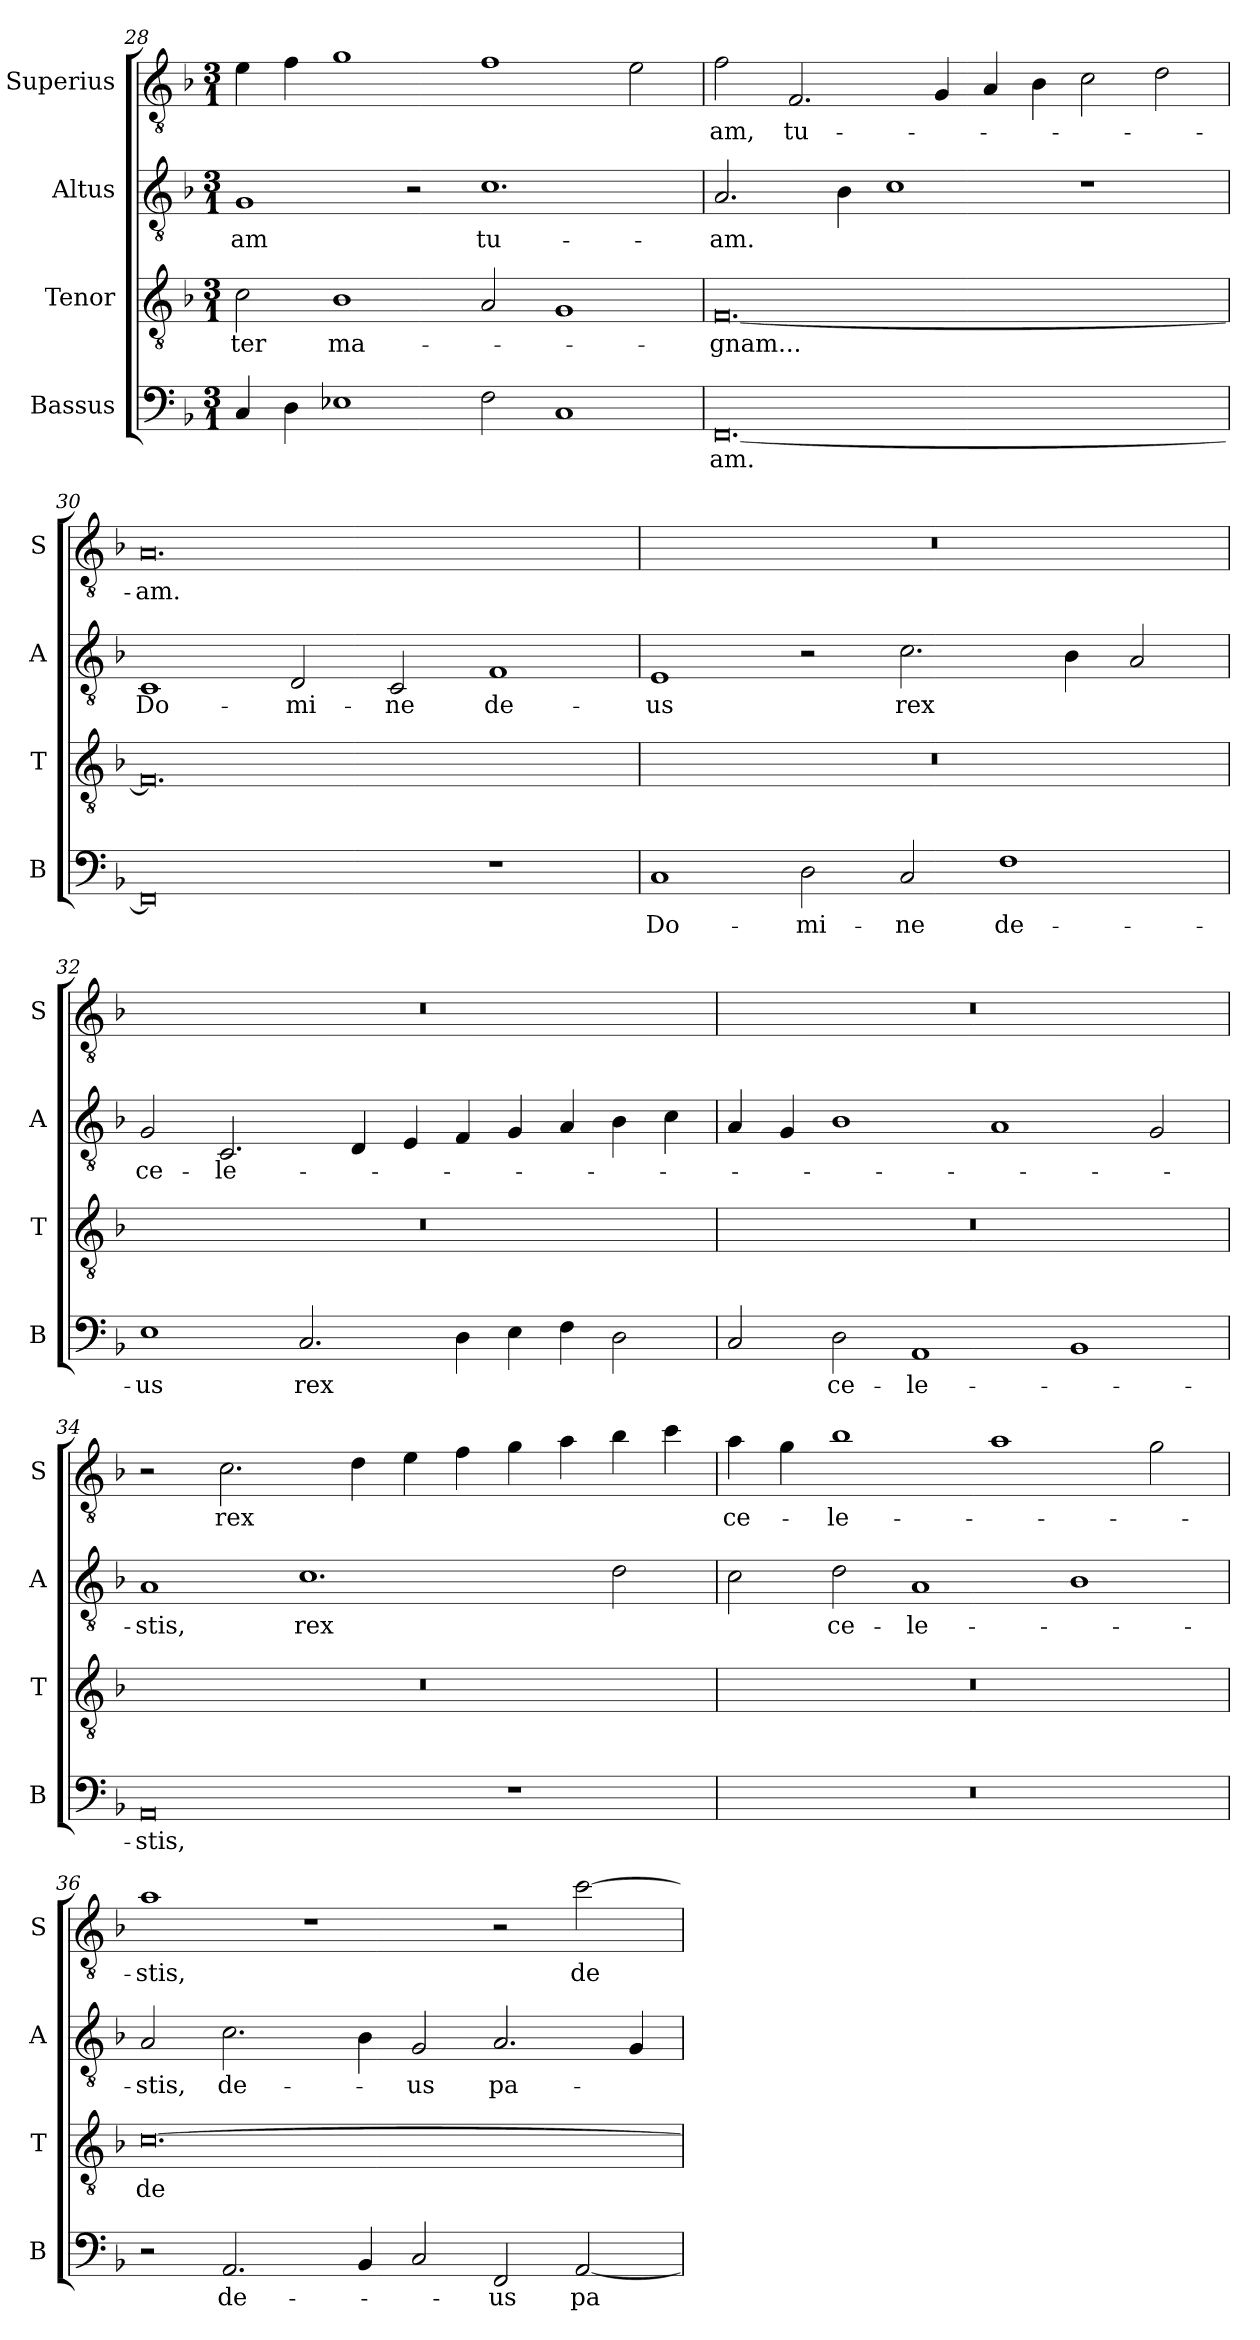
**kern	**text	**kern	**text	**kern	**text	**kern	**text
*part4	*part4	*part3	*part3	*part2	*part2	*part1	*part1
*staff4	*staff4	*staff3	*staff3	*staff2	*staff2	*staff1	*staff1
*I"Bassus	*	*I"Tenor	*	*I"Altus	*	*I"Superius	*
*I'B	*	*I'T	*	*I'A	*	*I'S	*
*clefF4	*	*clefGv2	*	*clefGv2	*	*clefGv2	*
*k[b-]	*	*k[b-]	*	*k[b-]	*	*k[b-]	*
*M3/1	*	*M3/1	*	*M3/1	*	*M3/1	*
=28	=28	=28	=28	=28	=28	=28	=28
4C	.	2c	-ter	1G	-am	4e	.
4D	.	.	.	.	.	4f	.
1E-X	.	1B-	ma-	.	.	1g	.
.	.	.	.	2r	.	.	.
2F	.	2A	.	1.c	tu-	1f	.
1C	.	1G	.	.	.	.	.
.	.	.	.	.	.	2e	.
=29	=29	=29	=29	=29	=29	=29	=29
[0.FF	-am.	[0.F	-gnam...	2.A	-am.	2f	-am,
.	.	.	.	.	.	2.F	tu-
.	.	.	.	4B-	.	.	.
.	.	.	.	1c	.	.	.
.	.	.	.	.	.	4G	.
.	.	.	.	.	.	4A	.
.	.	.	.	.	.	4B-	.
.	.	.	.	1r	.	2c	.
.	.	.	.	.	.	2d	.
=30	=30	=30	=30	=30	=30	=30	=30
0FF]	.	0.F]	.	1C	Do-	0.A	-am.
.	.	.	.	2D	-mi-	.	.
.	.	.	.	2C	-ne	.	.
1r	.	.	.	1F	de-	.	.
=31	=31	=31	=31	=31	=31	=31	=31
1C	Do-	0.r	.	1E	-us	0.r	.
2D	-mi-	.	.	2r	.	.	.
2C	-ne	.	.	2.c	rex	.	.
1F	de-	.	.	.	.	.	.
.	.	.	.	4B-	.	.	.
.	.	.	.	2A	.	.	.
=32	=32	=32	=32	=32	=32	=32	=32
1E	-us	0.r	.	2G	ce-	0.r	.
.	.	.	.	2.C	-le-	.	.
2.C	rex	.	.	.	.	.	.
.	.	.	.	4D	.	.	.
.	.	.	.	4E	.	.	.
4D	.	.	.	4F	.	.	.
4E	.	.	.	4G	.	.	.
4F	.	.	.	4A	.	.	.
2D	.	.	.	4B-	.	.	.
.	.	.	.	4c	.	.	.
=33	=33	=33	=33	=33	=33	=33	=33
2C	.	0.r	.	4A	.	0.r	.
.	.	.	.	4G	.	.	.
2D	ce-	.	.	1B-	.	.	.
1AA	-le-	.	.	.	.	.	.
.	.	.	.	1A	.	.	.
1BB-	.	.	.	.	.	.	.
.	.	.	.	2G	.	.	.
=34	=34	=34	=34	=34	=34	=34	=34
0AA	-stis,	0.r	.	1A	-stis,	2r	.
.	.	.	.	.	.	2.c	rex
.	.	.	.	1.c	rex	.	.
.	.	.	.	.	.	4d	.
.	.	.	.	.	.	4e	.
.	.	.	.	.	.	4f	.
1r	.	.	.	.	.	4g	.
.	.	.	.	.	.	4a	.
.	.	.	.	2d	.	4b-	.
.	.	.	.	.	.	4cc	.
=35	=35	=35	=35	=35	=35	=35	=35
0.r	.	0.r	.	2c	.	4a	ce-
.	.	.	.	.	.	4g	.
.	.	.	.	2d	ce-	1b-	-le-
.	.	.	.	1A	-le-	.	.
.	.	.	.	.	.	1a	.
.	.	.	.	1B-	.	.	.
.	.	.	.	.	.	2g	.
=36	=36	=36	=36	=36	=36	=36	=36
2r	.	[0.c	de-	2A	-stis,	1a	-stis,
2.AA	de-	.	.	2.c	de-	.	.
.	.	.	.	.	.	1r	.
4BB-	.	.	.	4B-	.	.	.
2C	.	.	.	2G	-us	.	.
2FF	-us	.	.	2.A	pa-	2r	.
[2AA	pa-	.	.	.	.	[2cc	de-
.	.	.	.	4G	.	.	.
=	=	=	=	=	=	=	=
*-	*-	*-	*-	*-	*-	*-	*-
